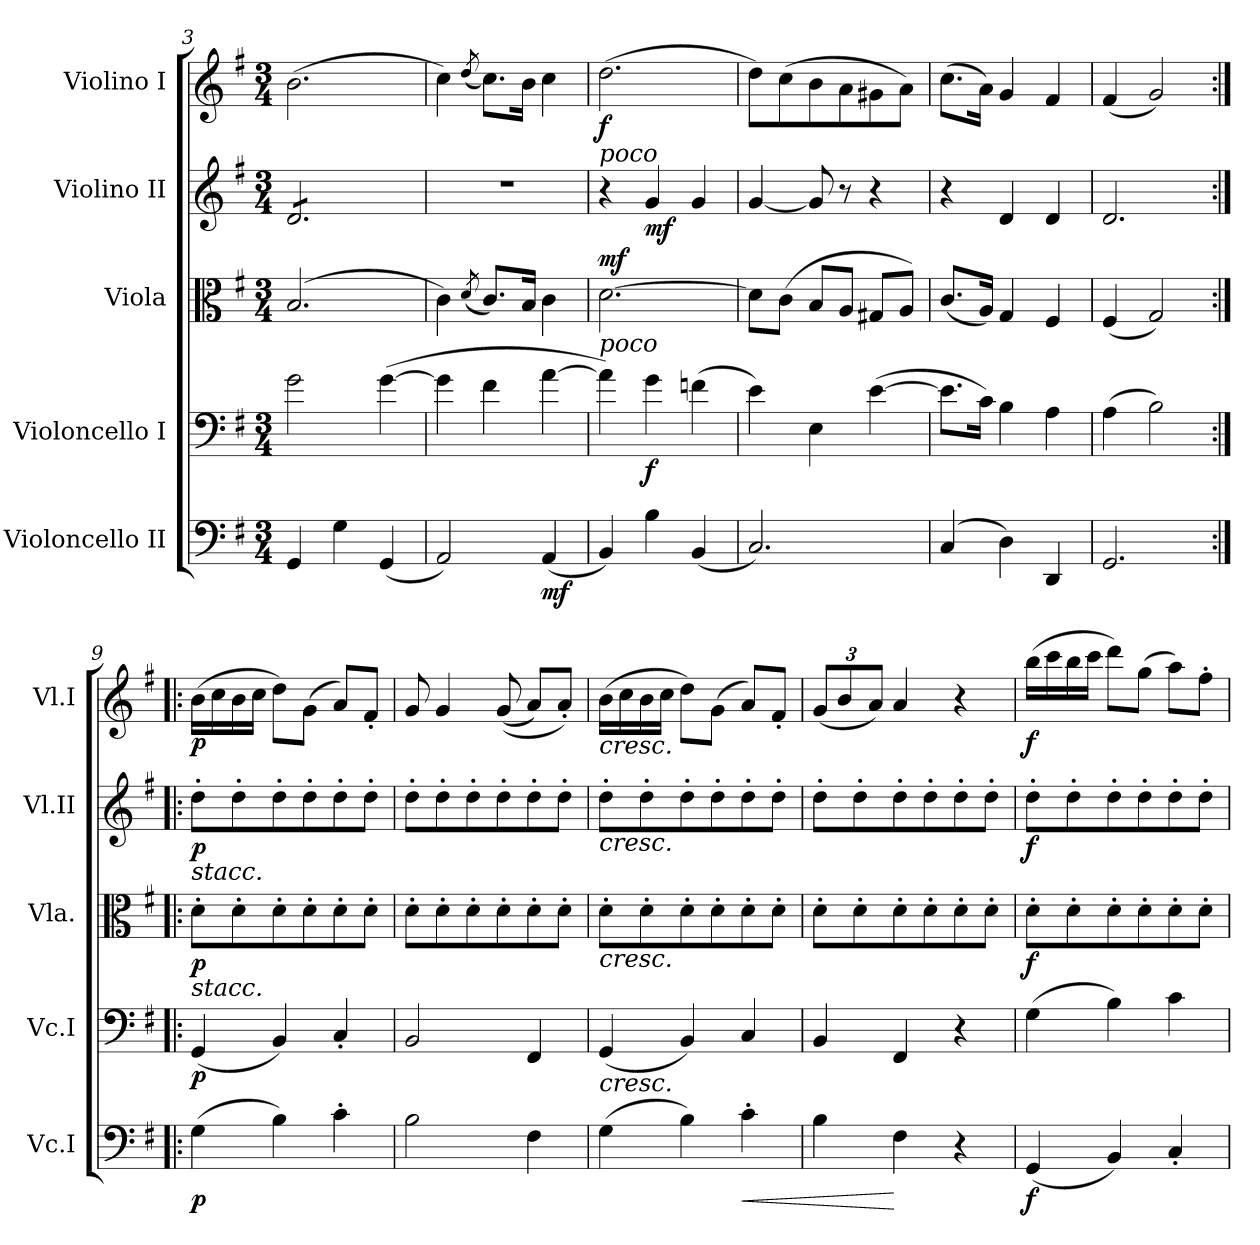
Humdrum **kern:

**kern	**dynam	**kern	**dynam	**kern	**dynam	**kern	**dynam	**kern	**dynam
*part5	*part5	*part4	*part4	*part3	*part3	*part2	*part2	*part1	*part1
*staff5	*staff5	*staff4	*staff4	*staff3	*staff3	*staff2	*staff2	*staff1	*staff1
*I"Violoncello II	*	*I"Violoncello I	*	*I"Viola	*	*I"Violino II	*	*I"Violino I	*
*I'Vc.I	*	*I'Vc.I	*	*I'Vla.	*	*I'Vl.II	*	*I'Vl.I	*
*clefF4	*	*clefF4	*	*clefC3	*	*clefG2	*	*clefG2	*
*k[f#]	*	*k[f#]	*	*k[f#]	*	*k[f#]	*	*k[f#]	*
*M3/4	*	*M3/4	*	*M3/4	*	*M3/4	*	*M3/4	*
=3	=3	=3	=3	=3	=3	=3	=3	=3	=3
*	*	*	*	*	*	*tremolo	*	*	*
4GG/	.	2g\	.	(<2.B/	.	8d/L	.	(>2.b\	.
.	.	.	.	.	.	8d/	.	.	.
4G\	.	.	.	.	.	8d/	.	.	.
.	.	.	.	.	.	8d/	.	.	.
(<4GG/	.	(>[4g\	.	.	.	8d/	.	.	.
.	.	.	.	.	.	8d/J	.	.	.
*	*	*	*	*	*	*Xtremolo	*	*	*
=4	=4	=4	=4	=4	=4	=4	=4	=4	=4
2AA/)	.	4g\]	.	4c\)	.	2.r	.	4cc\)	.
.	.	.	.	(<8qd/	.	.	.	(<8qdd/	.
.	.	4f#\	.	8.c/L)	.	.	.	8.cc\L)	.
.	.	.	.	16B/Jk	.	.	.	16b\Jk	.
!	!LO:DY:b	!	!	!	!	!	!	!	!
(<4AA/	mf	[4a\	.	4c\	.	.	.	4cc\	.
=5	=5	=5	=5	=5	=5	=5	=5	=5	=5
!	!	!	!	!	!	!	!	!LO:TX:b:i:t=poco	!
!	!	!LO:TX:a:i:t=poco	!	!	!	!	!	!	!
!	!	!	!	!	!LO:DY:a	!	!	!	!LO:DY:b
4BB/)	.	4a\])	.	[2.d\	mf	4r	.	(>2.dd\	f
!	!	!	!LO:DY:b	!	!	!	!LO:DY:b	!	!
4B\	.	4g\	f	.	.	4g/	mf	.	.
(<4BB/	.	(>4fn\	.	.	.	4g/	.	.	.
=6	=6	=6	=6	=6	=6	=6	=6	=6	=6
2.C/)	.	4e\)	.	8d\L]	.	[4g/	.	8dd\L)	.
.	.	.	.	(>8c\J	.	.	.	(>8cc\	.
.	.	4E\	.	8B/L	.	8g/]	.	8b\	.
.	.	.	.	8A/J	.	8r	.	8a\	.
.	.	(>[4e\	.	8G#X/L	.	4r	.	8g#X\	.
.	.	.	.	8A/J)	.	.	.	8a\J)	.
=7	=7	=7	=7	=7	=7	=7	=7	=7	=7
(>4C/	.	8.e\L]	.	(<8.c/L	.	4r	.	(>8.cc\L	.
.	.	16c\Jk)	.	16A/Jk)	.	.	.	16a\Jk)	.
4D\)	.	4B\	.	4G/	.	4d/	.	4g/	.
4DD/	.	4A\	.	4F#/	.	4d/	.	4f#/	.
!!LO:LB:g=z
=8	=8	=8	=8	=8	=8	=8	=8	=8	=8
2.GG/	.	(>4A\	.	(<4F#/	.	2.d/	.	(<4f#/	.
.	.	2B\)	.	2G/)	.	.	.	2g/)	.
=9:|!|:	=9:|!|:	=9:|!|:	=9:|!|:	=9:|!|:	=9:|!|:	=9:|!|:	=9:|!|:	=9:|!|:	=9:|!|:
!	!	!	!	!	!	!LO:TX:b:i:t=stacc.	!	!	!
!	!	!	!	!LO:TX:b:i:t=stacc.	!	!	!	!	!
!	!LO:DY:b	!	!LO:DY:b	!	!LO:DY:b	!	!LO:DY:b	!	!LO:DY:b
(>4G\	p	(<4GG/	p	8d'\L	p	8dd'\L	p	(>16b\LL	p
.	.	.	.	.	.	.	.	16cc\	.
.	.	.	.	8d'\	.	8dd'\	.	16b\	.
.	.	.	.	.	.	.	.	16cc\JJ	.
4B\)	.	4BB/)	.	8d'\	.	8dd'\	.	8dd\L)	.
.	.	.	.	8d'\	.	8dd'\	.	(>8g\J	.
4c'\	.	4C'/	.	8d'\	.	8dd'\	.	8a/L)	.
.	.	.	.	8d'\J	.	8dd'\J	.	8f#'/J	.
=10	=10	=10	=10	=10	=10	=10	=10	=10	=10
2B\	.	2BB/	.	8d'\L	.	8dd'\L	.	8g/	.
.	.	.	.	8d'\	.	8dd'\	.	4g/	.
.	.	.	.	8d'\	.	8dd'\	.	.	.
.	.	.	.	8d'\	.	8dd'\	.	(<(<8g/	.
4F#\	.	4FF#/	.	8d'\	.	8dd'\	.	8a/L)	.
.	.	.	.	8d'\J	.	8dd'\J	.	8a'/J)	.
=11	=11	=11	=11	=11	=11	=11	=11	=11	=11
!	!	!	!	!	!	!	!	!LO:TX:b:i:t=cresc.	!
!	!	!	!	!	!	!LO:TX:b:i:t=cresc.	!	!	!
!	!	!	!	!LO:TX:b:i:t=cresc.	!	!	!	!	!
!	!	!LO:TX:b:i:t=cresc.	!	!	!	!	!	!	!
(>4G\	.	(<4GG/	.	8d'\L	.	8dd'\L	.	(>16b\LL	.
.	.	.	.	.	.	.	.	16cc\	.
.	.	.	.	8d'\	.	8dd'\	.	16b\	.
.	.	.	.	.	.	.	.	16cc\JJ	.
4B\)	.	4BB/)	.	8d'\	.	8dd'\	.	8dd\L)	.
.	.	.	.	8d'\	.	8dd'\	.	(>8g\J	.
!	!LO:HP:b	!	!	!	!	!	!	!	!
4c'\	<	4C/	.	8d'\	.	8dd'\	.	8a/L)	.
.	.	.	.	8d'\J	.	8dd'\J	.	8f#'/J	.
=12	=12	=12	=12	=12	=12	=12	=12	=12	=12
*	*	*	*	*	*	*	*	*Xbrackettup	*
4B\	.	4BB/	.	8d'\L	.	8dd'\L	.	(<12g/L	.
.	.	.	.	.	.	.	.	12b/	.
.	.	.	.	8d'\	.	8dd'\	.	.	.
.	.	.	.	.	.	.	.	12a/J)	.
4F#\	[	4FF#/	.	8d'\	.	8dd'\	.	4a/	.
.	.	.	.	8d'\	.	8dd'\	.	.	.
4r	.	4r	.	8d'\	.	8dd'\	.	4r	.
.	.	.	.	8d'\J	.	8dd'\J	.	.	.
=13	=13	=13	=13	=13	=13	=13	=13	=13	=13
!	!LO:DY:b	!	!	!	!LO:DY:b	!	!LO:DY:b	!	!LO:DY:b
(<4GG/	f	(>4G\	.	8d'\L	f	8dd'\L	f	(>16bb\LL	f
.	.	.	.	.	.	.	.	16ccc\	.
.	.	.	.	8d'\	.	8dd'\	.	16bb\	.
.	.	.	.	.	.	.	.	16ccc\JJ	.
4BB/)	.	4B\)	.	8d'\	.	8dd'\	.	8ddd\L)	.
.	.	.	.	8d'\	.	8dd'\	.	(>8gg\J	.
4C'/	.	4c\	.	8d'\	.	8dd'\	.	8aa\L)	.
.	.	.	.	8d'\J	.	8dd'\J	.	8ff#'\J	.
=	=	=	=	=	=	=	=	=	=
*-	*-	*-	*-	*-	*-	*-	*-	*-	*-
